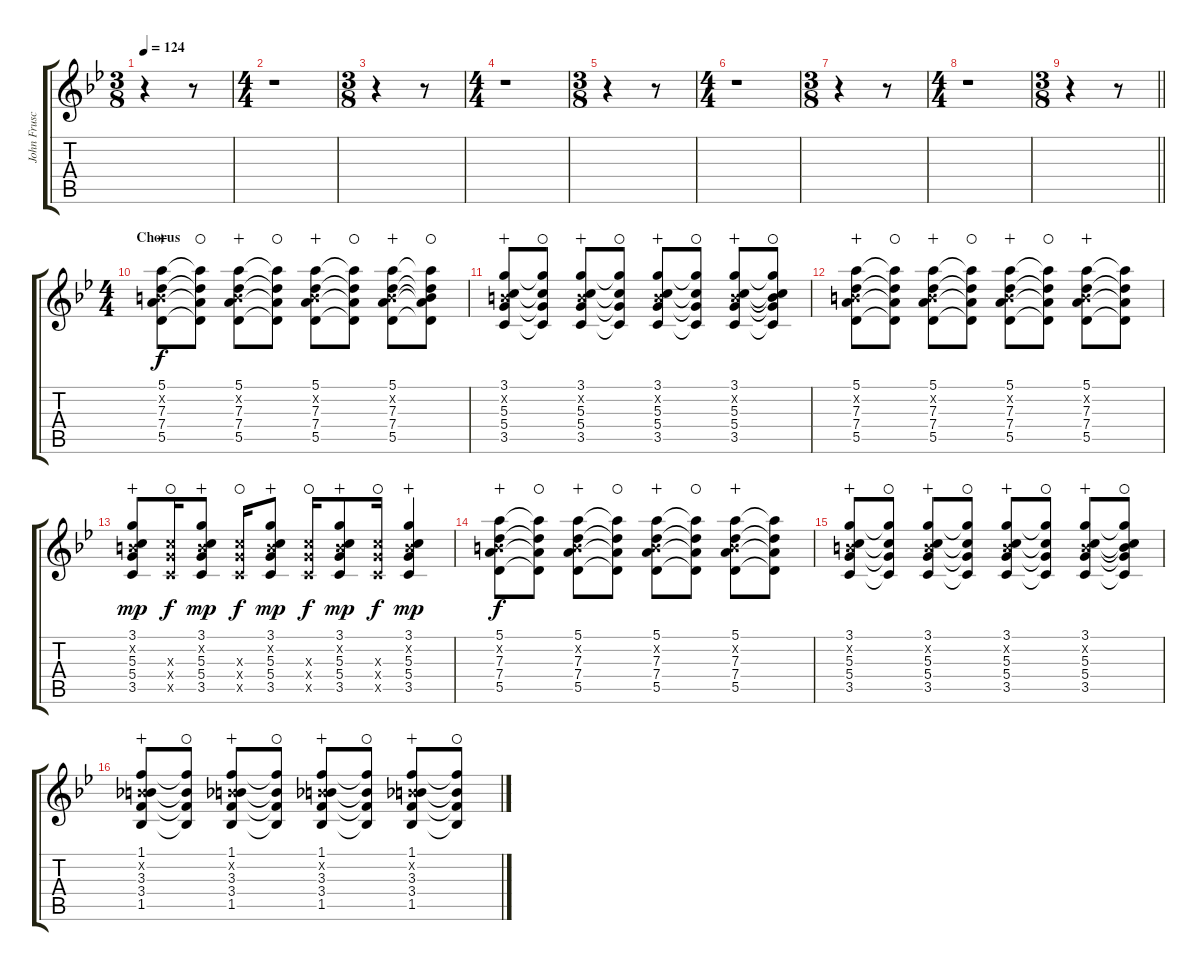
\track ("John Frusciante" "John Frusc") {instrument distortionguitar}
\staff {score tabs}
\tuning (E4 B3 G3 D3 A2 E2) {hide}
\ts (3 8)
\tempo 124
\clef g2
\ks gminor
r.4{dy f} r.8 |
\ts (4 4)
r.1 |
\ts (3 8)
r.4 r.8 |
\ts (4 4)
r.1 |
\ts (3 8)
r.4 r.8 |
\ts (4 4)
r.1 |
\ts (3 8)
r.4 r.8 |
\ts (4 4)
r.1 |
\ts (3 8)
\barLineRight lightlight
r.4 r.8 |
\ts (4 4)
\section ("" "Chorus")
(5.1 0.2{x} 7.3 7.4 5.5).8{balance 12 instrument overdrivenguitar wahc} (5.1{t} 7.3{t} 7.4{t} 5.5{t}).8{waho} (5.1 0.2{x} 7.3 7.4 5.5).8{wahc} (5.1{t} 7.3{t} 7.4{t} 5.5{t}).8{waho} (5.1 0.2{x} 7.3 7.4 5.5).8{wahc} (5.1{t} 7.3{t} 7.4{t} 5.5{t}).8{waho} (5.1 0.2{x} 7.3 7.4 5.5).8{wahc} (5.1{t} 0.2{t} 7.3{t} 7.4{t} 5.5{t}).8{waho} |
(3.1 0.2{x} 5.3 5.4 3.5).8{wahc} (3.1{t} 5.3{t} 5.4{t} 3.5{t}).8{waho} (3.1 0.2{x} 5.3 5.4 3.5).8{wahc} (3.1{t} 5.3{t} 5.4{t} 3.5{t}).8{waho} (3.1 0.2{x} 5.3 5.4 3.5).8{wahc} (3.1{t} 5.3{t} 5.4{t} 3.5{t}).8{waho} (3.1 0.2{x} 5.3 5.4 3.5).8{wahc} (3.1{t} 0.2{t} 5.3{t} 5.4{t} 3.5{t}).8{waho} |
(5.1 0.2{x} 7.3 7.4 5.5).8{wahc} (5.1{t} 7.3{t} 7.4{t} 5.5{t}).8{waho} (5.1 0.2{x} 7.3 7.4 5.5).8{wahc} (5.1{t} 7.3{t} 7.4{t} 5.5{t}).8{waho} (5.1 0.2{x} 7.3 7.4 5.5).8{wahc} (5.1{t} 7.3{t} 7.4{t} 5.5{t}).8{waho} (5.1 0.2{x} 7.3 7.4 5.5).8{wahc} (5.1{t} 7.3{t} 7.4{t} 5.5{t}).8 |
(3.1 0.2{x} 5.3 5.4 3.5).8{dy mp wahc} (5.3{x} 5.4{x} 3.5{x}).16{dy f waho} (3.1 0.2{x} 5.3 5.4 3.5).8{dy mp wahc} (5.3{x} 5.4{x} 3.5{x}).16{dy f waho} (3.1 0.2{x} 5.3 5.4 3.5).8{dy mp wahc} (5.3{x} 5.4{x} 3.5{x}).16{dy f waho} (3.1 0.2{x} 5.3 5.4 3.5).8{dy mp wahc} (5.3{x} 5.4{x} 3.5{x}).16{dy f waho} (3.1 0.2{x} 5.3 5.4 3.5).4{dy mp wahc} |
(5.1 0.2{x} 7.3 7.4 5.5).8{dy f wahc} (5.1{t} 7.3{t} 7.4{t} 5.5{t}).8{waho} (5.1 0.2{x} 7.3 7.4 5.5).8{wahc} (5.1{t} 7.3{t} 7.4{t} 5.5{t}).8{waho} (5.1 0.2{x} 7.3 7.4 5.5).8{wahc} (5.1{t} 7.3{t} 7.4{t} 5.5{t}).8{waho} (5.1 0.2{x} 7.3 7.4 5.5).8{wahc} (5.1{t} 7.3{t} 7.4{t} 5.5{t}).8 |
(3.1 0.2{x} 5.3 5.4 3.5).8{wahc} (3.1{t} 5.3{t} 5.4{t} 3.5{t}).8{waho} (3.1 0.2{x} 5.3 5.4 3.5).8{wahc} (3.1{t} 5.3{t} 5.4{t} 3.5{t}).8{waho} (3.1 0.2{x} 5.3 5.4 3.5).8{wahc} (3.1{t} 5.3{t} 5.4{t} 3.5{t}).8{waho} (3.1 0.2{x} 5.3 5.4 3.5).8{wahc} (3.1{t} 0.2{t} 5.3{t} 5.4{t} 3.5{t}).8{waho} |
(1.1 0.2{x} 3.3 3.4 1.5).8{wahc} (1.1{t} 3.3{t} 3.4{t} 1.5{t}).8{waho} (1.1 0.2{x} 3.3 3.4 1.5).8{wahc} (1.1{t} 3.3{t} 3.4{t} 1.5{t}).8{waho} (1.1 0.2{x} 3.3 3.4 1.5).8{wahc} (1.1{t} 3.3{t} 3.4{t} 1.5{t}).8{waho} (1.1 0.2{x} 3.3 3.4 1.5).8{wahc} (1.1{t} 3.3{t} 3.4{t} 1.5{t}).8{waho}
